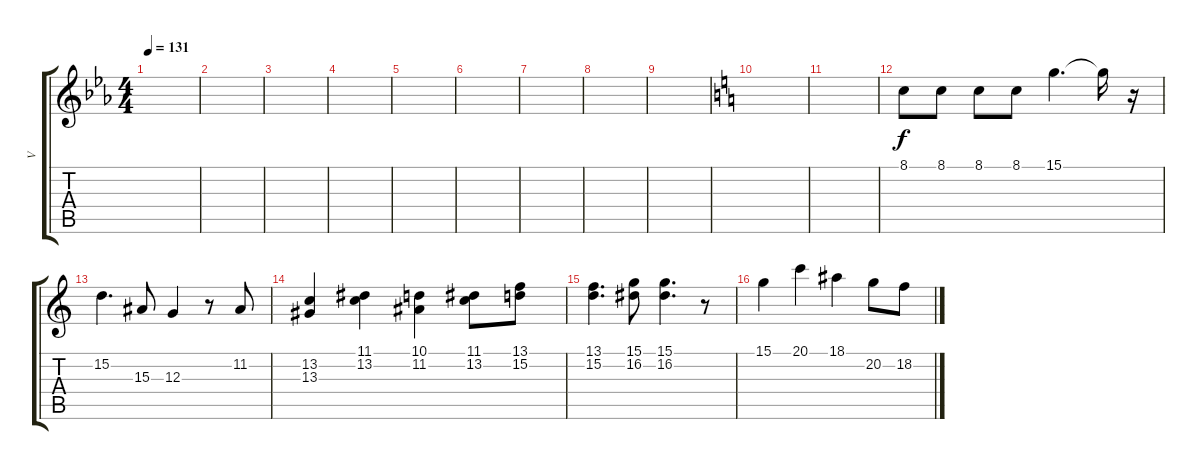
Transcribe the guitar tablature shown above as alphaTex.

\track ("V" "V") {instrument lead1square}
\staff {score tabs}
\tuning (E4 B3 G3 D3 A2 E2) {hide}
\ts (4 4)
\tempo 131
\clef g2
\ks eb
|
|
|
|
|
|
|
|
|
\ks c
|
|
8.1.8{volume 12} 8.1.8 8.1.8 8.1.8 15.1.4{d} 15.1{t}.16 r.16 |
15.2.4{d} 15.3.8 12.3.4 r.8 11.2.8 |
(13.2 13.3).4 (11.1 13.2).4 (10.1 11.2).4 (11.1 13.2).8 (13.1 15.2).8 |
(13.1 15.2).4{d} (15.1 16.2).8 (15.1 16.2).4{d} r.8 |
15.1.4 20.1.4 18.1.4 20.2.8 18.2.8
